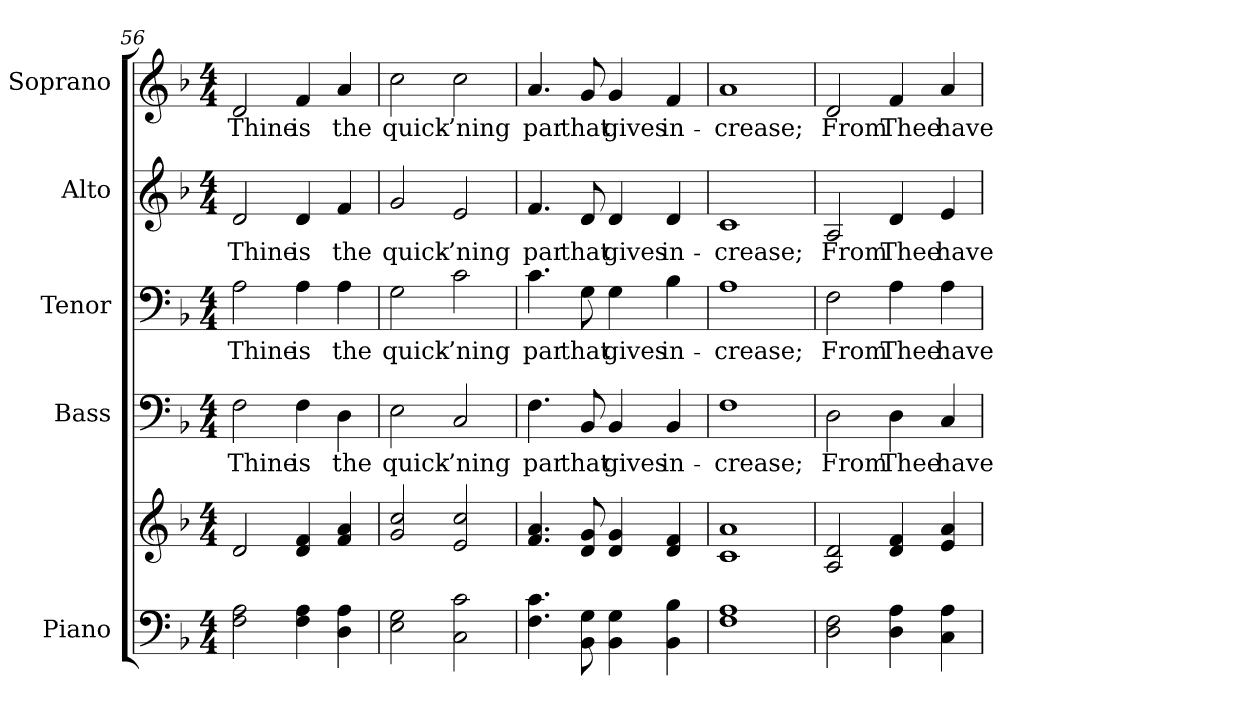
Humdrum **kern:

**kern	**kern	**kern	**text	**kern	**text	**kern	**text	**kern	**text
*part5	*part5	*part4	*part4	*part3	*part3	*part2	*part2	*part1	*part1
*staff6	*staff5	*staff4	*staff4	*staff3	*staff3	*staff2	*staff2	*staff1	*staff1
*I"Piano	*	*I"Bass	*	*I"Tenor	*	*I"Alto	*	*I"Soprano	*
*I'Pno.	*	*I'B.	*	*I'T.	*	*I'A.	*	*I'S.	*
!!LO:PB:g=z
*clefF4	*clefG2	*clefF4	*	*clefF4	*	*clefG2	*	*clefG2	*
*k[b-]	*k[b-]	*k[b-]	*	*k[b-]	*	*k[b-]	*	*k[b-]	*
*F:	*F:	*F:	*	*F:	*	*F:	*	*F:	*
*M4/4	*M4/4	*M4/4	*	*M4/4	*	*M4/4	*	*M4/4	*
=56	=56	=56	=56	=56	=56	=56	=56	=56	=56
!	!	!	!LO:LY:b:color=#000000	!	!	!	!	!	!
!	!	!	!	!	!LO:LY:b:color=#000000	!	!	!	!
!	!	!	!	!	!	!	!LO:LY:b:color=#000000	!	!
!	!	!	!	!	!	!	!	!	!LO:LY:b:color=#000000
2Fi\ 2Ai	2di/	2Fi\	Thine	2Ai\	Thine	2di/	Thine	2di/	Thine
!	!	!	!LO:LY:b:color=#000000	!	!	!	!	!	!
!	!	!	!	!	!LO:LY:b:color=#000000	!	!	!	!
!	!	!	!	!	!	!	!LO:LY:b:color=#000000	!	!
!	!	!	!	!	!	!	!	!	!LO:LY:b:color=#000000
4Fi\ 4Ai	4di/ 4fi	4Fi\	is	4Ai\	is	4di/	is	4fi/	is
!	!	!	!LO:LY:b:color=#000000	!	!	!	!	!	!
!	!	!	!	!	!LO:LY:b:color=#000000	!	!	!	!
!	!	!	!	!	!	!	!LO:LY:b:color=#000000	!	!
!	!	!	!	!	!	!	!	!	!LO:LY:b:color=#000000
4Di\ 4Ai	4fi/ 4ai	4Di\	the	4Ai\	the	4fi/	the	4ai/	the
=57	=57	=57	=57	=57	=57	=57	=57	=57	=57
!	!	!	!LO:LY:b:color=#000000	!	!	!	!	!	!
!	!	!	!	!	!LO:LY:b:color=#000000	!	!	!	!
!	!	!	!	!	!	!	!LO:LY:b:color=#000000	!	!
!	!	!	!	!	!	!	!	!	!LO:LY:b:color=#000000
2Ei\ 2Gi	2gi/ 2cci	2Ei\	quick-	2Gi\	quick-	2gi/	quick-	2cci\	quick-
!	!	!	!LO:LY:b:color=#000000	!	!	!	!	!	!
!	!	!	!	!	!LO:LY:b:color=#000000	!	!	!	!
!	!	!	!	!	!	!	!LO:LY:b:color=#000000	!	!
!	!	!	!	!	!	!	!	!	!LO:LY:b:color=#000000
2Ci\ 2ci	2ei/ 2cci	2Ci/	-’ning	2ci\	-’ning	2ei/	-’ning	2cci\	-’ning
=58	=58	=58	=58	=58	=58	=58	=58	=58	=58
!	!	!	!LO:LY:b:color=#000000	!	!	!	!	!	!
!	!	!	!	!	!LO:LY:b:color=#000000	!	!	!	!
!	!	!	!	!	!	!	!LO:LY:b:color=#000000	!	!
!	!	!	!	!	!	!	!	!	!LO:LY:b:color=#000000
4.Fi\ 4.ci	4.fi/ 4.ai	4.Fi\	par	4.ci\	par	4.fi/	par	4.ai/	par
!	!	!	!LO:LY:b:color=#000000	!	!	!	!	!	!
!	!	!	!	!	!LO:LY:b:color=#000000	!	!	!	!
!	!	!	!	!	!	!	!LO:LY:b:color=#000000	!	!
!	!	!	!	!	!	!	!	!	!LO:LY:b:color=#000000
8BB-i\ 8Gi	8di/ 8gi	8BB-i/	that	8Gi\	that	8di/	that	8gi/	that
!	!	!	!LO:LY:b:color=#000000	!	!	!	!	!	!
!	!	!	!	!	!LO:LY:b:color=#000000	!	!	!	!
!	!	!	!	!	!	!	!LO:LY:b:color=#000000	!	!
!	!	!	!	!	!	!	!	!	!LO:LY:b:color=#000000
4BB-i\ 4Gi	4di/ 4gi	4BB-i/	gives	4Gi\	gives	4di/	gives	4gi/	gives
!	!	!	!LO:LY:b:color=#000000	!	!	!	!	!	!
!	!	!	!	!	!LO:LY:b:color=#000000	!	!	!	!
!	!	!	!	!	!	!	!LO:LY:b:color=#000000	!	!
!	!	!	!	!	!	!	!	!	!LO:LY:b:color=#000000
4BB-i\ 4B-i	4di/ 4fi	4BB-i/	in-	4B-i\	in-	4di/	in-	4fi/	in-
!!LO:PB:g=z
=59	=59	=59	=59	=59	=59	=59	=59	=59	=59
!	!	!	!LO:LY:b:color=#000000	!	!	!	!	!	!
!	!	!	!	!	!LO:LY:b:color=#000000	!	!	!	!
!	!	!	!	!	!	!	!LO:LY:b:color=#000000	!	!
!	!	!	!	!	!	!	!	!	!LO:LY:b:color=#000000
1Fi 1Ai	1ci 1ai	1Fi	-crease;	1Ai	-crease;	1ci	-crease;	1ai	-crease;
=60	=60	=60	=60	=60	=60	=60	=60	=60	=60
!	!	!	!LO:LY:b:color=#000000	!	!	!	!	!	!
!	!	!	!	!	!LO:LY:b:color=#000000	!	!	!	!
!	!	!	!	!	!	!	!LO:LY:b:color=#000000	!	!
!	!	!	!	!	!	!	!	!	!LO:LY:b:color=#000000
2Di\ 2Fi	2Ai/ 2di	2Di\	From	2Fi\	From	2Ai/	From	2di/	From
!	!	!	!LO:LY:b:color=#000000	!	!	!	!	!	!
!	!	!	!	!	!LO:LY:b:color=#000000	!	!	!	!
!	!	!	!	!	!	!	!LO:LY:b:color=#000000	!	!
!	!	!	!	!	!	!	!	!	!LO:LY:b:color=#000000
4Di\ 4Ai	4di/ 4fi	4Di\	Thee	4Ai\	Thee	4di/	Thee	4fi/	Thee
!	!	!	!LO:LY:b:color=#000000	!	!	!	!	!	!
!	!	!	!	!	!LO:LY:b:color=#000000	!	!	!	!
!	!	!	!	!	!	!	!LO:LY:b:color=#000000	!	!
!	!	!	!	!	!	!	!	!	!LO:LY:b:color=#000000
4Ci\ 4Ai	4ei/ 4ai	4Ci/	have	4Ai\	have	4ei/	have	4ai/	have
=	=	=	=	=	=	=	=	=	=
*-	*-	*-	*-	*-	*-	*-	*-	*-	*-
